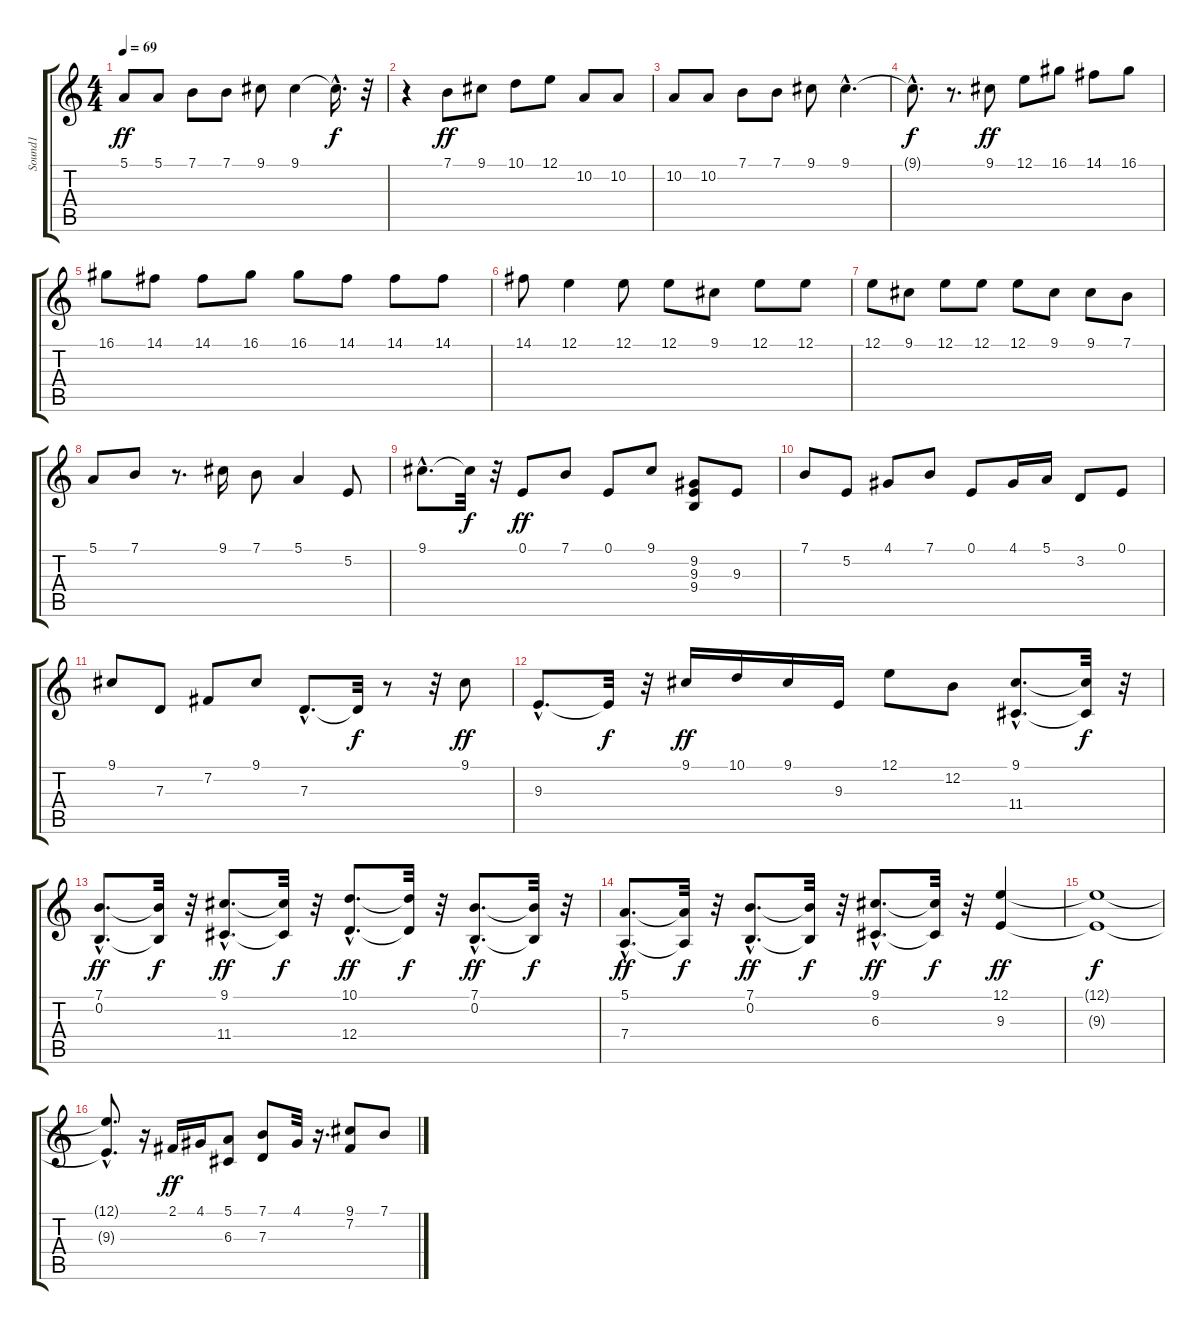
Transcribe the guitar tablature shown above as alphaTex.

\track ("Sound1" "Sound1") {instrument cello}
\staff {score tabs}
\tuning (E4 B3 G3 D3 A2 E2) {hide}
\ts (4 4)
\tempo 69
\clef g2
\ks c
5.1.8{dy ff} 5.1.8 7.1.8 7.1.8 9.1.8 9.1.4 9.1{hac t}.16{d dy f} r.32 |
r.4 7.1.8{dy ff} 9.1.8 10.1.8 12.1.8 10.2.8 10.2.8 |
10.2.8 10.2.8 7.1.8 7.1.8 9.1.8 9.1{hac}.4{d} |
9.1{hac t}.8{d dy f} r.8{d} 9.1.8{dy ff} 12.1.8 16.1.8 14.1.8 16.1.8 |
16.1.8 14.1.8 14.1.8 16.1.8 16.1.8 14.1.8 14.1.8 14.1.8 |
14.1.8 12.1.4 12.1.8 12.1.8 9.1.8 12.1.8 12.1.8 |
12.1.8 9.1.8 12.1.8 12.1.8 12.1.8 9.1.8 9.1.8 7.1.8 |
5.1.8 7.1.8 r.8{d} 9.1.16 7.1.8 5.1.4 5.2.8 |
9.1{hac}.8{d} 9.1{t}.32{dy f} r.32 0.1.8{dy ff} 7.1.8 0.1.8 9.1.8 (9.2 9.3 9.4).8 9.3.8 |
7.1.8 5.2.8 4.1.8 7.1.8 0.1.8 4.1.16 5.1.16 3.2.8 0.1.8 |
9.1.8 7.3.8 7.2.8 9.1.8 7.3{hac}.8{d} 7.3{t}.32{dy f} r.8 r.32 9.1.8{dy ff} |
9.3{hac}.8{d} 9.3{t}.32{dy f} r.32 9.1.16{dy ff} 10.1.16 9.1.16 9.3.16 12.1.8 12.2.8 (9.1{hac} 11.4{hac}).8{d} (9.1{t} 11.4{t}).32{dy f} r.32 |
(7.1{hac} 0.2{hac}).8{d dy ff} (7.1{t} 0.2{t}).32{dy f} r.32 (9.1{hac} 11.4{hac}).8{d dy ff} (9.1{t} 11.4{t}).32{dy f} r.32 (10.1{hac} 12.4{hac}).8{d dy ff} (10.1{t} 12.4{t}).32{dy f} r.32 (7.1{hac} 0.2{hac}).8{d dy ff} (7.1{t} 0.2{t}).32{dy f} r.32 |
(5.1{hac} 7.4{hac}).8{d dy ff} (5.1{t} 7.4{t}).32{dy f} r.32 (7.1{hac} 0.2{hac}).8{d dy ff} (7.1{t} 0.2{t}).32{dy f} r.32 (9.1{hac} 6.3{hac}).8{d dy ff} (9.1{t} 6.3{t}).32{dy f} r.32 (12.1 9.3).4{dy ff} |
(12.1{t} 9.3{t}).1{dy f} |
(12.1{hac t} 9.3{hac t}).8{d} r.16 2.1.16{dy ff} 4.1.16 (5.1 6.3).8 (7.1 7.3).8 4.1.32 r.16{d} (9.1 7.2).8 7.1.8
